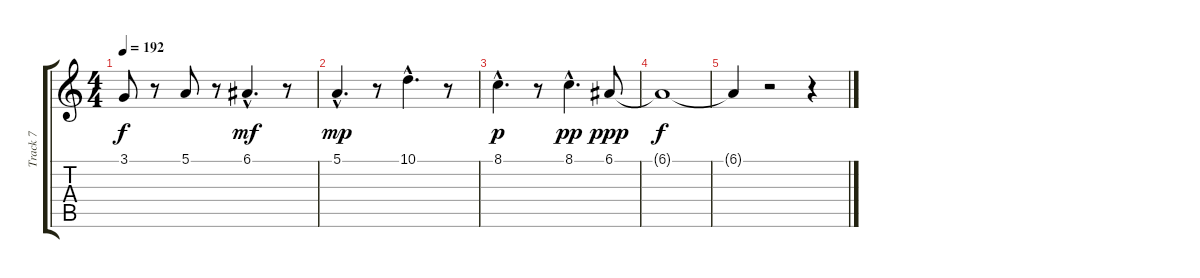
\track ("Track 7" "Track 7") {instrument lead1square}
\staff {score tabs}
\tuning (E4 B3 G3 D3 A2 E2) {hide}
\ts (4 4)
\tempo 192
\clef g2
\ks c
3.1.8{dy f} r.8 5.1.8 r.8 6.1{hac}.4{d dy mf} r.8 |
5.1{hac}.4{d dy mp} r.8 10.1{hac}.4{d} r.8 |
8.1{hac}.4{d dy p} r.8 8.1{hac}.4{d dy pp} 6.1.8{dy ppp} |
6.1{t}.1{dy f} |
6.1{t}.4 r.2 r.4
